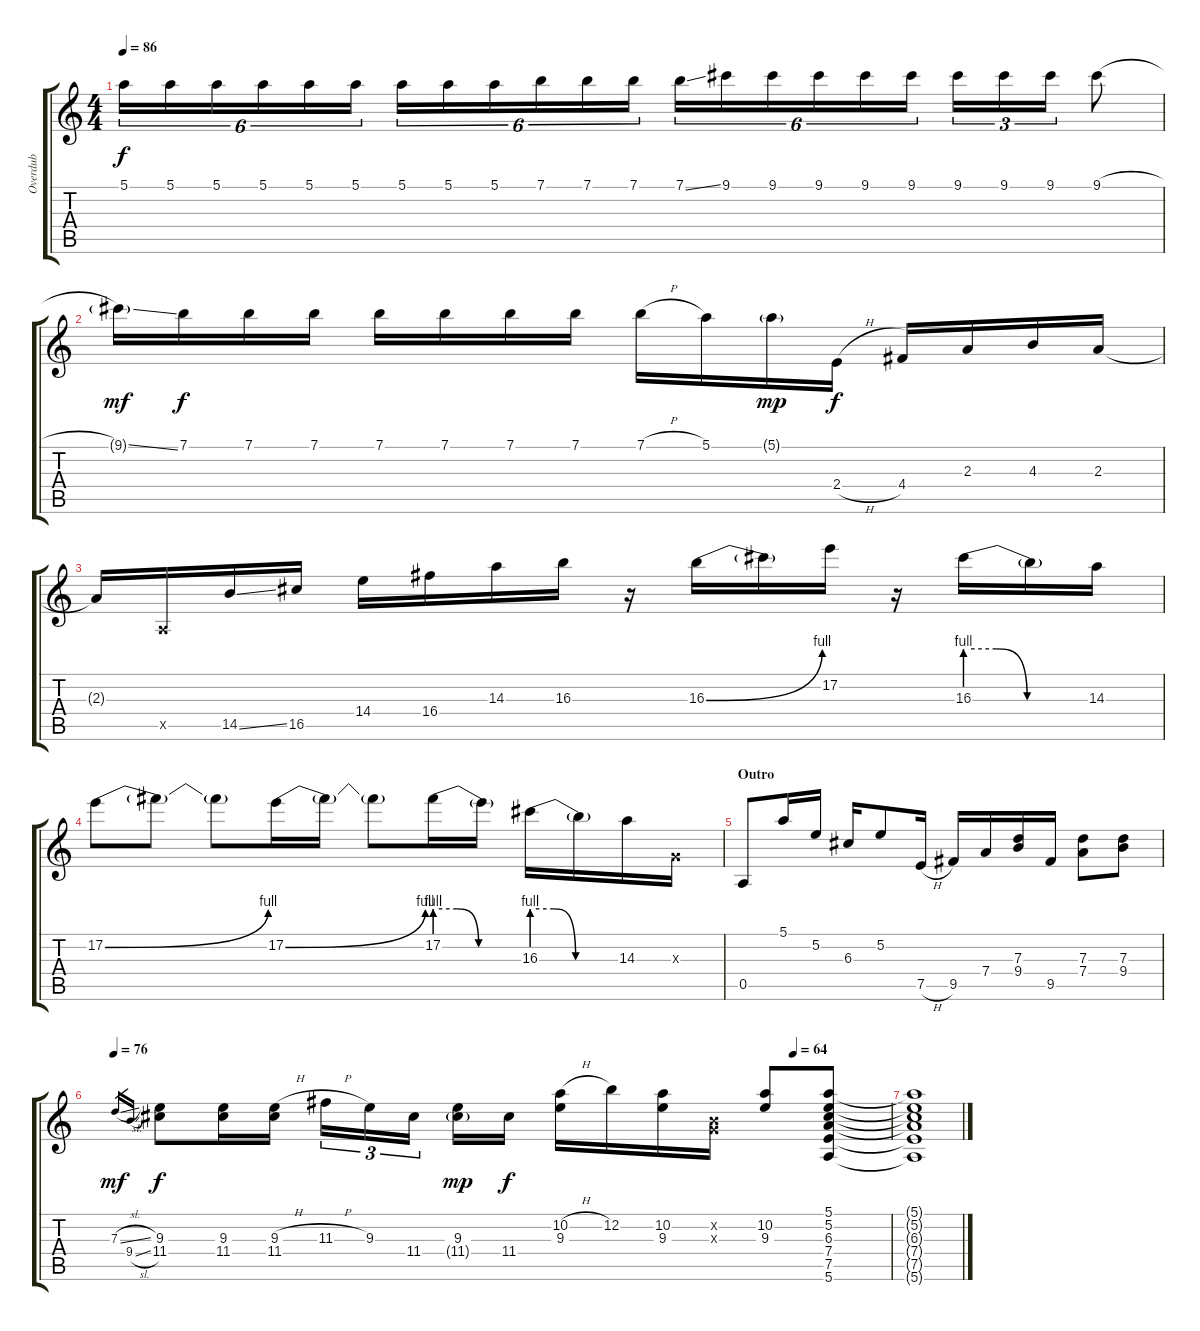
\track ("Overdub" "Overdub") {instrument distortionguitar}
\staff {score tabs}
\tuning (E4 B3 G3 D3 A2 E2) {hide}
\ts (4 4)
\tempo 86
\clef g2
\ks c
5.1.16{tu (6 4) dy f} 5.1.16{tu (6 4)} 5.1.16{tu (6 4)} 5.1.16{tu (6 4)} 5.1.16{tu (6 4)} 5.1.16{tu (6 4)} 5.1.16{tu (6 4)} 5.1.16{tu (6 4)} 5.1.16{tu (6 4)} 7.1.16{tu (6 4)} 7.1.16{tu (6 4)} 7.1.16{tu (6 4)} 7.1{ss}.16{tu (6 4)} 9.1.16{tu (6 4)} 9.1.16{tu (6 4)} 9.1.16{tu (6 4)} 9.1.16{tu (6 4)} 9.1.16{tu (6 4)} 9.1.16{tu (3 2)} 9.1.16{tu (3 2)} 9.1.16{tu (3 2)} 9.1{h}.8 |
9.1{ss g}.16{dy mf} 7.1.16{dy f} 7.1.16 7.1.16 7.1.16 7.1.16 7.1.16 7.1.16 7.1{h}.16 5.1.16 5.1{g}.16{dy mp} 2.4{h}.16{dy f} 4.4.16 2.3.16 4.3.16 2.3.16 |
2.3{t}.16 0.5{x}.16 14.5{ss}.16 16.5.16 14.4.16 16.4.16 14.3.16 16.3.16 r.16 16.3{be (bend 0 0 60 4)}.16 16.3{t}.16 17.2.16 r.16 16.3{be (custom 0 4 15 4 30 0 60 0)}.16 16.3{t}.16 14.3.16 |
17.2{be (bend 0 0 60 4)}.8 17.2{t}.8 17.2{t}.8 17.2{be (bend 0 0 60 4)}.16 17.2{t}.16 17.2{t}.8 17.2{be (custom 0 4 15 4 30 0 60 0)}.16 17.2{t}.16 16.3{be (custom 0 4 15 4 30 0 60 0)}.16 16.3{t}.16 14.3.16 0.3{x}.16 |
\section ("" "Outro")
0.5.8{instrument fretlessbass} 5.1.16 5.2.16 6.3.16 5.2.8 7.5{h}.16 9.5.16 7.4.16 (7.3 9.4).16 9.5.16 (7.3 7.4).8 (7.3 9.4).8 |
\tempo 76
\tempo (64 0.875)
7.3{sl}.16{gr dy mf} 9.4{sl}.16{gr} (9.3 11.4).8{dy f} (9.3 11.4).16 (9.3{h} 11.4).16 11.3{h}.16{tu (3 2)} 9.3.16{tu (3 2)} 11.4.16{tu (3 2)} (9.3 11.4{g}).16{dy mp} 11.4.16{dy f} (10.2{h} 9.3).16 12.2.16 (10.2 9.3).16 (0.2{x} 0.3{x}).16 (10.2 9.3).8 (5.1 5.2 6.3 7.4 7.5 5.6).8 |
(5.1{t} 5.2{t} 6.3{t} 7.4{t} 7.5{t} 5.6{t}).1
